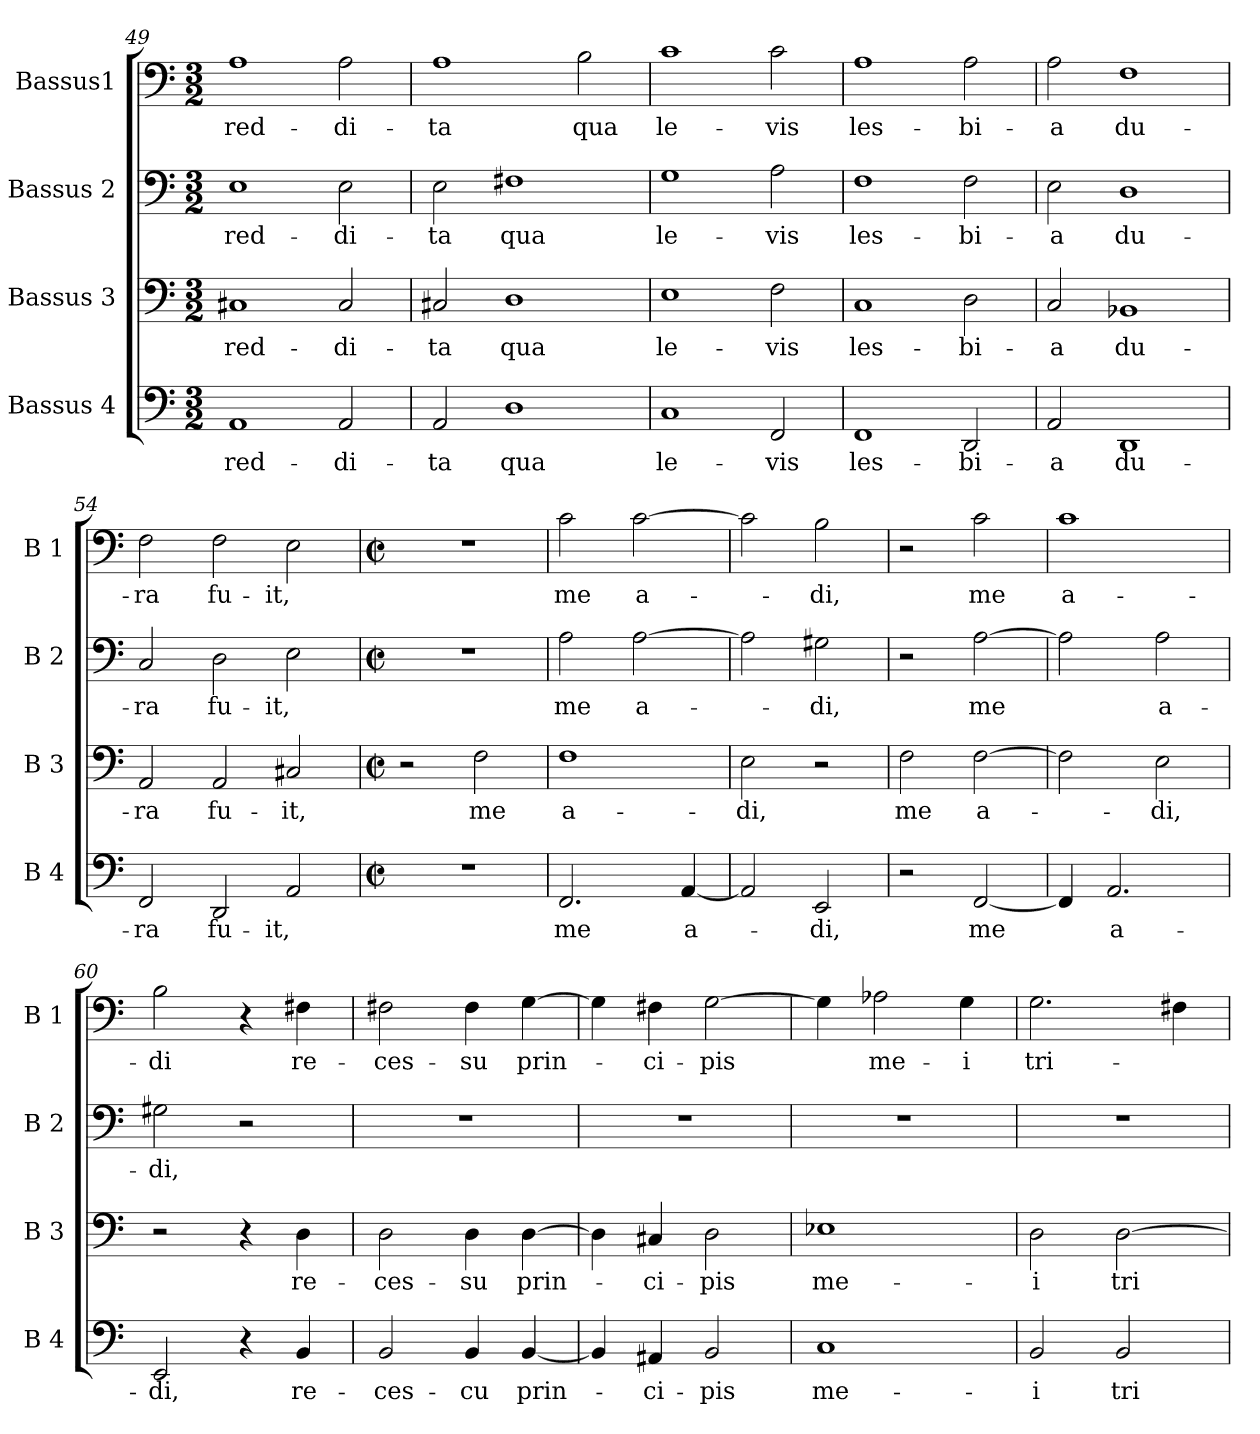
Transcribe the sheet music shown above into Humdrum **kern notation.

**kern	**text	**kern	**text	**kern	**text	**kern	**text
*part4	*part4	*part3	*part3	*part2	*part2	*part1	*part1
*staff4	*staff4	*staff3	*staff3	*staff2	*staff2	*staff1	*staff1
*I"Bassus 4	*	*I"Bassus 3	*	*I"Bassus 2	*	*I"Bassus1	*
*I'B 4	*	*I'B 3	*	*I'B 2	*	*I'B 1	*
*clefF4	*	*clefF4	*	*clefF4	*	*clefF4	*
*k[]	*	*k[]	*	*k[]	*	*k[]	*
*C:	*	*C:	*	*C:	*	*C:	*
*M3/2	*	*M3/2	*	*M3/2	*	*M3/2	*
=49	=49	=49	=49	=49	=49	=49	=49
1AA	red-	1C#X	red-	1E	red-	1A	red-
2AA/	-di-	2C#/	-di-	2E\	-di-	2A\	-di-
=50	=50	=50	=50	=50	=50	=50	=50
2AA/	-ta	2C#X/	-ta	2E\	-ta	1A	-ta
1D	qua	1D	qua	1F#X	qua	.	.
.	.	.	.	.	.	2B\	qua
=51	=51	=51	=51	=51	=51	=51	=51
1C	le-	1E	le-	1G	le-	1c	le-
2FF/	-vis	2F\	-vis	2A\	-vis	2c\	-vis
=52	=52	=52	=52	=52	=52	=52	=52
1FF	les-	1C	les-	1F	les-	1A	les-
2DD/	-bi-	2D\	-bi-	2F\	-bi-	2A\	-bi-
=53	=53	=53	=53	=53	=53	=53	=53
2AA/	-a	2C/	-a	2E\	-a	2A\	-a
1DD	du-	1BB-X	du-	1D	du-	1F	du-
!!LO:LB:g=z
=54	=54	=54	=54	=54	=54	=54	=54
2FF/	-ra	2AA/	-ra	2C/	-ra	2F\	-ra
2DD/	fu-	2AA/	fu-	2D\	fu-	2F\	fu-
2AA/	-it,	2C#X/	-it,	2E\	-it,	2E\	-it,
=55	=55	=55	=55	=55	=55	=55	=55
*M2/2	*	*M2/2	*	*M2/2	*	*M2/2	*
*met(c|)	*	*met(c|)	*	*met(c|)	*	*met(c|)	*
1r	.	2r	.	1r	.	1r	.
.	.	2F\	me	.	.	.	.
=56	=56	=56	=56	=56	=56	=56	=56
2.FF/	me	1F	a-	2A\	me	2c\	me
.	.	.	.	[2A\	a-	[2c\	a-
[4AA/	a-	.	.	.	.	.	.
=57	=57	=57	=57	=57	=57	=57	=57
2AA/]	.	2E\	-di,	2A\]	.	2c\]	.
2EE/	-di,	2r	.	2G#X\	-di,	2B\	-di,
=58	=58	=58	=58	=58	=58	=58	=58
2r	.	2F\	me	2r	.	2r	.
[2FF/	me	[2F\	a-	[2A\	me	2c\	me
=59	=59	=59	=59	=59	=59	=59	=59
4FF/]	.	2F\]	.	2A\]	.	1c	a-
2.AA/	a-	.	.	.	.	.	.
.	.	2E\	-di,	2A\	a-	.	.
=60	=60	=60	=60	=60	=60	=60	=60
2EE/	-di,	2r	.	2G#X\	-di,	2B\	-di
4r	.	4r	.	2r	.	4r	.
4BB/	re-	4D\	re-	.	.	4F#X\	re-
!!LO:LB:g=z
=61	=61	=61	=61	=61	=61	=61	=61
2BB/	-ces-	2D\	-ces-	1r	.	2F#X\	-ces-
4BB/	-cu	4D\	-su	.	.	4F#\	-su
[4BB/	prin-	[4D\	prin-	.	.	[4G\	prin-
=62	=62	=62	=62	=62	=62	=62	=62
4BB/]	.	4D\]	.	1r	.	4G\]	.
4AA#X/	-ci-	4C#X/	-ci-	.	.	4F#X\	-ci-
2BB/	-pis	2D\	-pis	.	.	[2G\	-pis
=63	=63	=63	=63	=63	=63	=63	=63
1C	me-	1E-X	me-	1r	.	4G\]	.
.	.	.	.	.	.	2A-X\	me-
.	.	.	.	.	.	4G\	-i
=64	=64	=64	=64	=64	=64	=64	=64
2BB/	-i	2D\	-i	1r	.	2.G\	tri-
2BB/	tri-	[2D\	tri-	.	.	.	.
.	.	.	.	.	.	4F#X\	.
=	=	=	=	=	=	=	=
*-	*-	*-	*-	*-	*-	*-	*-
